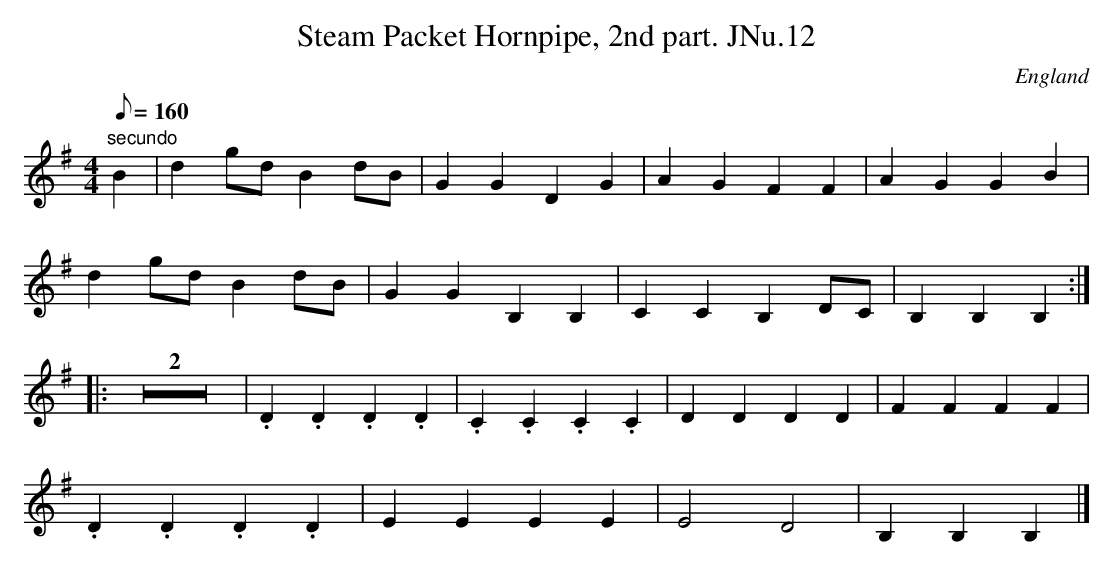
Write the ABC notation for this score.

X:1
T:Steam Packet Hornpipe, 2nd part. JNu.12
M:4/4
Q:160
O:England
K:G
"secundo"B2|d2gdB2dB|G2G2D2G2|A2G2F2F2|A2G2G2B2|!
d2gdB2dB|G2G2B,2B,2|C2C2B,2DC|B,2B,2B,2::!
Z2|.D2.D2.D2.D2|.C2.C2.C2.C2|D2D2D2D2|F2F2F2F2|!
.D2.D2.D2.D2|E2E2E2E2|E4D4|B,2B,2B,2|]
